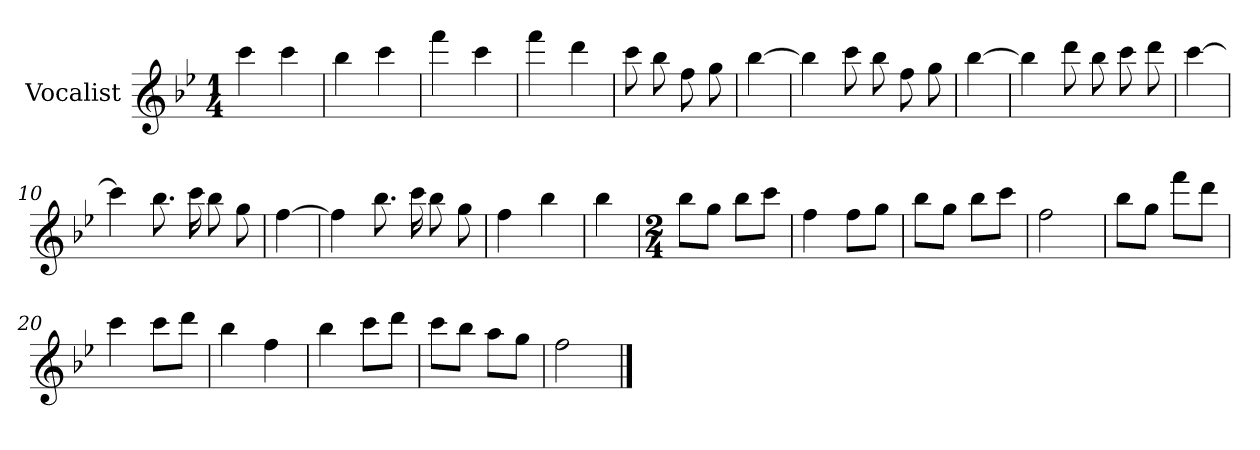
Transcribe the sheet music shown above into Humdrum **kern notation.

**kern
*part1
*staff1
*I"Vocalist
*k[b-e-]
*B-:
*M1/4
=
4ccc
4ccc
=1
4bb-
4ccc
=2
4fff
4ccc
=3
4fff
4ddd
=4
8ccc
8bb-
8ff
8gg
=5
[4bb-
=6
4bb-]
8ccc
8bb-
8ff
8gg
=7
[4bb-
=8
4bb-]
8ddd
8bb-
8ccc
8ddd
=9
[4ccc
=10
4ccc]
8.bb-
16ccc
8bb-
8gg
=11
[4ff
=12
4ff]
8.bb-
16ccc
8bb-
8gg
=13
4ff
4bb-
=14
4bb-
=15
*M2/4
8bb-L
8ggJ
8bb-L
8cccJ
=16
4ff
8ffL
8ggJ
=17
8bb-L
8ggJ
8bb-L
8cccJ
=18
2ff
=19
8bb-L
8ggJ
8fffL
8dddJ
=20
4ccc
8cccL
8dddJ
=21
4bb-
4ff
=22
4bb-
8cccL
8dddJ
=23
8cccL
8bb-J
8aaL
8ggJ
=24
2ff
==
*-
